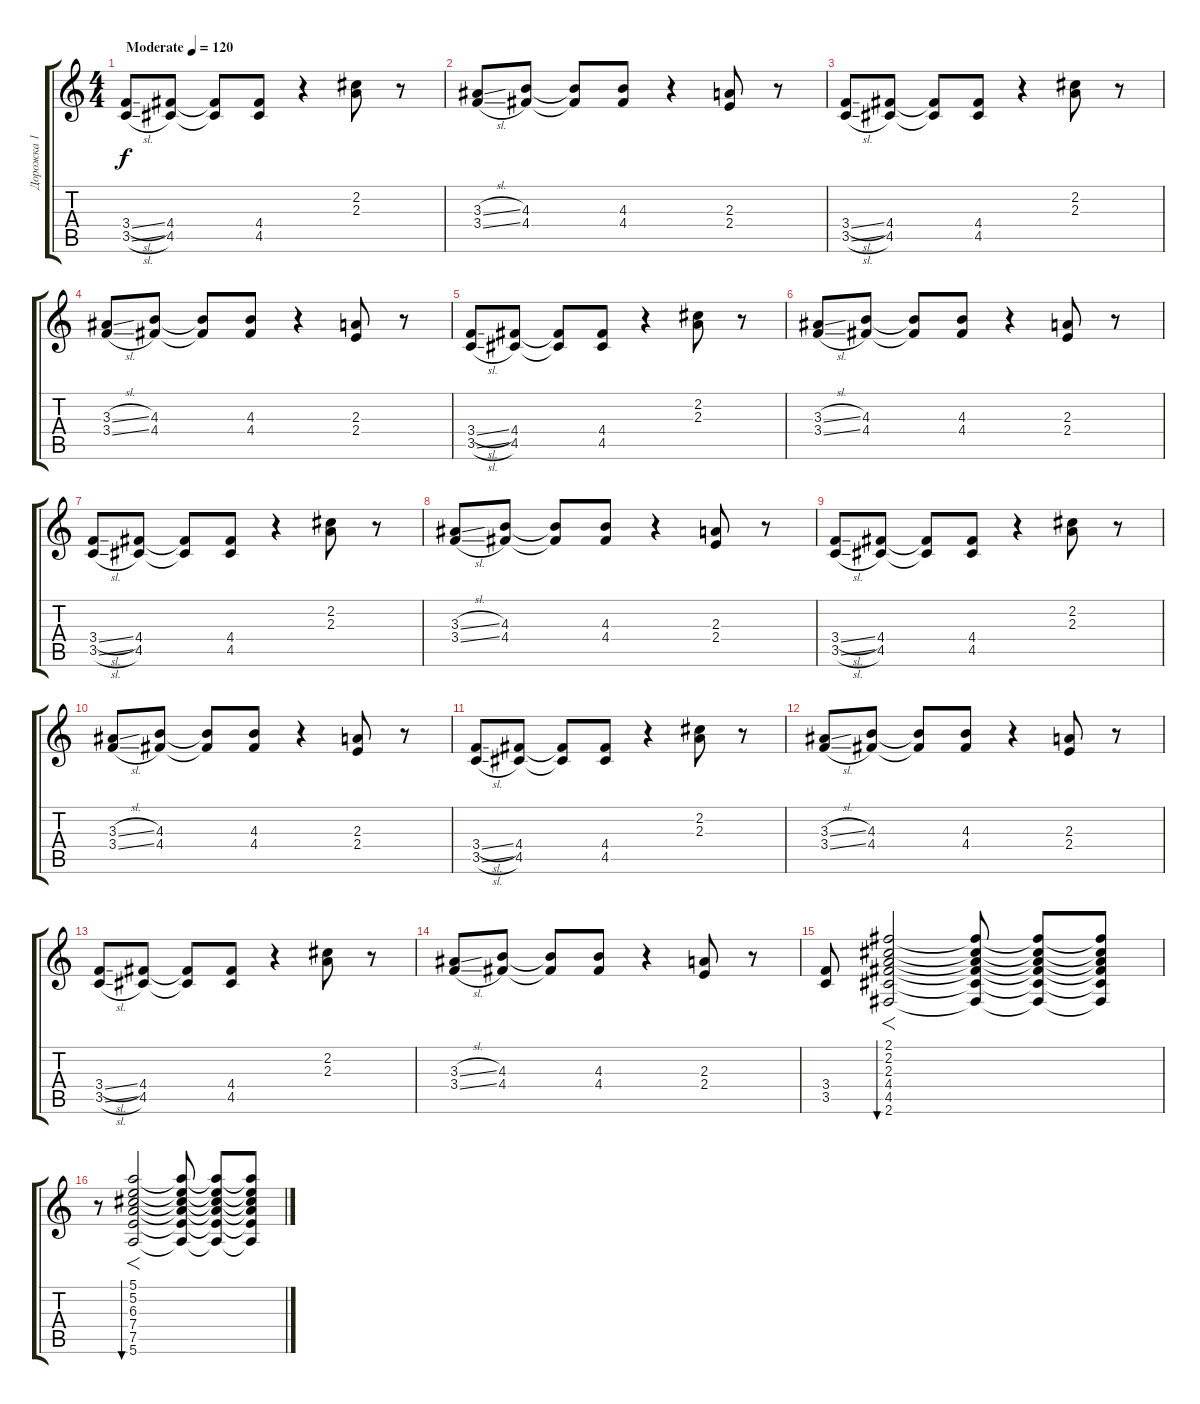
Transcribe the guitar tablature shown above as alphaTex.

\track ("Дорожка 1" "Дорожка 1") {instrument overdrivenguitar}
\staff {score tabs}
\tuning (E4 B3 G3 D3 A2 E2) {hide}
\ts (4 4)
\tempo (120 "Moderate")
\clef g2
\ks c
(3.4{sl} 3.5{sl}).8{dy f instrument overdrivenguitar} (4.4 4.5).8 (4.4{t} 4.5{t}).8 (4.4 4.5).8 r.4 (2.2 2.3).8 r.8 |
(3.3{sl} 3.4{sl}).8 (4.3 4.4).8 (4.3{t} 4.4{t}).8 (4.3 4.4).8 r.4 (2.3 2.4).8 r.8 |
(3.4{sl} 3.5{sl}).8 (4.4 4.5).8 (4.4{t} 4.5{t}).8 (4.4 4.5).8 r.4 (2.2 2.3).8 r.8 |
(3.3{sl} 3.4{sl}).8 (4.3 4.4).8 (4.3{t} 4.4{t}).8 (4.3 4.4).8 r.4 (2.3 2.4).8 r.8 |
(3.4{sl} 3.5{sl}).8 (4.4 4.5).8 (4.4{t} 4.5{t}).8 (4.4 4.5).8 r.4 (2.2 2.3).8 r.8 |
(3.3{sl} 3.4{sl}).8 (4.3 4.4).8 (4.3{t} 4.4{t}).8 (4.3 4.4).8 r.4 (2.3 2.4).8 r.8 |
(3.4{sl} 3.5{sl}).8 (4.4 4.5).8 (4.4{t} 4.5{t}).8 (4.4 4.5).8 r.4 (2.2 2.3).8 r.8 |
(3.3{sl} 3.4{sl}).8 (4.3 4.4).8 (4.3{t} 4.4{t}).8 (4.3 4.4).8 r.4 (2.3 2.4).8 r.8 |
(3.4{sl} 3.5{sl}).8 (4.4 4.5).8 (4.4{t} 4.5{t}).8 (4.4 4.5).8 r.4 (2.2 2.3).8 r.8 |
(3.3{sl} 3.4{sl}).8 (4.3 4.4).8 (4.3{t} 4.4{t}).8 (4.3 4.4).8 r.4 (2.3 2.4).8 r.8 |
(3.4{sl} 3.5{sl}).8 (4.4 4.5).8 (4.4{t} 4.5{t}).8 (4.4 4.5).8 r.4 (2.2 2.3).8 r.8 |
(3.3{sl} 3.4{sl}).8 (4.3 4.4).8 (4.3{t} 4.4{t}).8 (4.3 4.4).8 r.4 (2.3 2.4).8 r.8 |
(3.4{sl} 3.5{sl}).8 (4.4 4.5).8 (4.4{t} 4.5{t}).8 (4.4 4.5).8 r.4 (2.2 2.3).8 r.8 |
(3.3{sl} 3.4{sl}).8 (4.3 4.4).8 (4.3{t} 4.4{t}).8 (4.3 4.4).8 r.4 (2.3 2.4).8 r.8 |
(3.4 3.5).8 (2.1 2.2 2.3 4.4 4.5 2.6).2{f bu 120} (2.1{t} 2.2{t} 2.3{t} 4.4{t} 4.5{t} 2.6{t}).8 (2.1{t} 2.2{t} 2.3{t} 4.4{t} 4.5{t} 2.6{t}).8 (2.1{t} 2.2{t} 2.3{t} 4.4{t} 4.5{t} 2.6{t}).8 |
r.8 (5.1 5.2 6.3 7.4 7.5 5.6).2{f bu 120} (5.1{t} 5.2{t} 6.3{t} 7.4{t} 7.5{t} 5.6{t}).8 (5.1{t} 5.2{t} 6.3{t} 7.4{t} 7.5{t} 5.6{t}).8 (5.1{t} 5.2{t} 6.3{t} 7.4{t} 7.5{t} 5.6{t}).8
